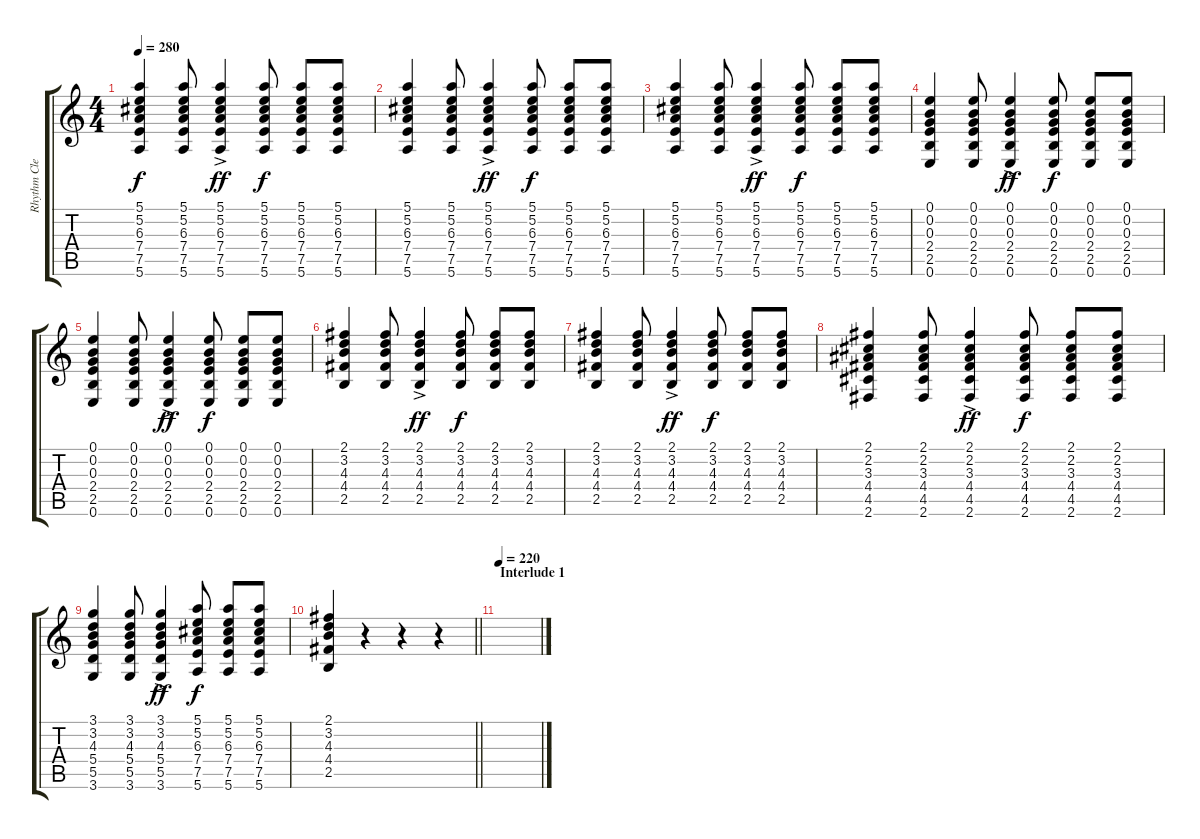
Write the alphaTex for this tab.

\track ("Rhythm Clean" "Rhythm Cle") {instrument acousticguitarsteel}
\staff {score tabs}
\tuning (E4 B3 G3 D3 A2 E2) {hide}
\ts (4 4)
\tempo 280
\clef g2
\ks c
(5.1 5.2 6.3 7.4 7.5 5.6).4{dy f} (5.1 5.2 6.3 7.4 7.5 5.6).8 (5.1 5.2{ac} 6.3 7.4 7.5 5.6).4{dy ff} (5.1 5.2 6.3 7.4 7.5 5.6).8{dy f} (5.1 5.2 6.3 7.4 7.5 5.6).8 (5.1 5.2 6.3 7.4 7.5 5.6).8 |
(5.1 5.2 6.3 7.4 7.5 5.6).4 (5.1 5.2 6.3 7.4 7.5 5.6).8 (5.1 5.2{ac} 6.3 7.4 7.5 5.6).4{dy ff} (5.1 5.2 6.3 7.4 7.5 5.6).8{dy f} (5.1 5.2 6.3 7.4 7.5 5.6).8 (5.1 5.2 6.3 7.4 7.5 5.6).8 |
(5.1 5.2 6.3 7.4 7.5 5.6).4 (5.1 5.2 6.3 7.4 7.5 5.6).8 (5.1 5.2{ac} 6.3 7.4 7.5 5.6).4{dy ff} (5.1 5.2 6.3 7.4 7.5 5.6).8{dy f} (5.1 5.2 6.3 7.4 7.5 5.6).8 (5.1 5.2 6.3 7.4 7.5 5.6).8 |
(0.1 0.2 0.3 2.4 2.5 0.6).4 (0.1 0.2 0.3 2.4 2.5 0.6).8 (0.1 0.2 0.3 2.4{ac} 2.5 0.6).4{dy ff} (0.1 0.2 0.3 2.4 2.5 0.6).8{dy f} (0.1 0.2 0.3 2.4 2.5 0.6).8 (0.1 0.2 0.3 2.4 2.5 0.6).8 |
(0.1 0.2 0.3 2.4 2.5 0.6).4 (0.1 0.2 0.3 2.4 2.5 0.6).8 (0.1 0.2 0.3 2.4{ac} 2.5 0.6).4{dy ff} (0.1 0.2 0.3 2.4 2.5 0.6).8{dy f} (0.1 0.2 0.3 2.4 2.5 0.6).8 (0.1 0.2 0.3 2.4 2.5 0.6).8 |
(2.1 3.2 4.3 4.4 2.5).4 (2.1 3.2 4.3 4.4 2.5).8 (2.1 3.2 4.3 4.4{ac} 2.5).4{dy ff} (2.1 3.2 4.3 4.4 2.5).8{dy f} (2.1 3.2 4.3 4.4 2.5).8 (2.1 3.2 4.3 4.4 2.5).8 |
(2.1 3.2 4.3 4.4 2.5).4 (2.1 3.2 4.3 4.4 2.5).8 (2.1 3.2 4.3 4.4{ac} 2.5).4{dy ff} (2.1 3.2 4.3 4.4 2.5).8{dy f} (2.1 3.2 4.3 4.4 2.5).8 (2.1 3.2 4.3 4.4 2.5).8 |
(2.1 2.2 3.3 4.4 4.5 2.6).4 (2.1 2.2 3.3 4.4 4.5 2.6).8 (2.1 2.2 3.3{ac} 4.4 4.5 2.6).4{dy ff} (2.1 2.2 3.3 4.4 4.5 2.6).8{dy f} (2.1 2.2 3.3 4.4 4.5 2.6).8 (2.1 2.2 3.3 4.4 4.5 2.6).8 |
(3.1 3.2 4.3 5.4 5.5 3.6).4 (3.1 3.2 4.3 5.4 5.5 3.6).8 (3.1 3.2{ac} 4.3 5.4 5.5 3.6).4{dy ff} (5.1 5.2 6.3 7.4 7.5 5.6).8{dy f} (5.1 5.2 6.3 7.4 7.5 5.6).8 (5.1 5.2 6.3 7.4 7.5 5.6).8 |
\barLineRight lightlight
(2.1 3.2 4.3 4.4 2.5).4 r.4 r.4 r.4 |
\section ("" "Interlude 1")
\tempo 220
